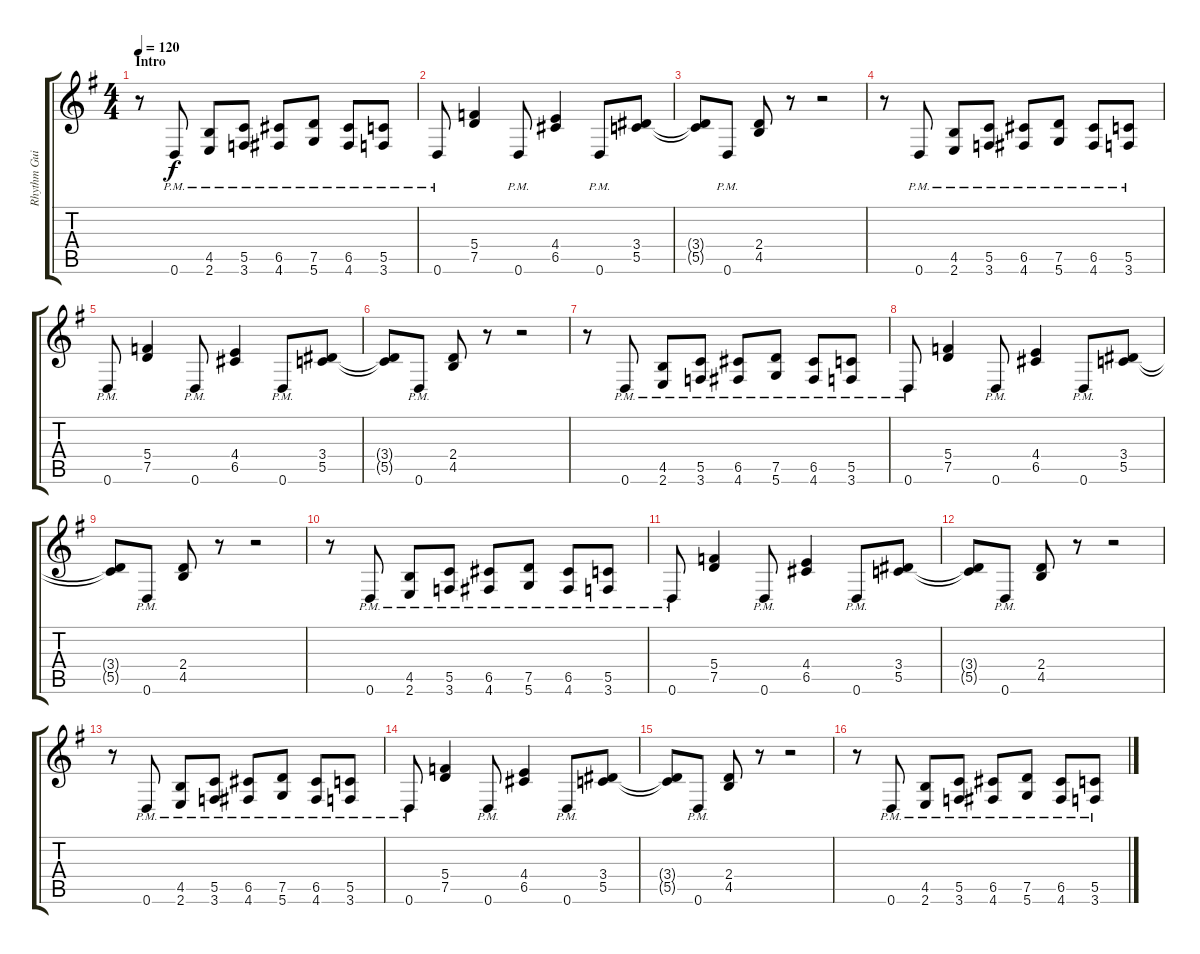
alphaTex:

\track ("Rhythm Guitar II" "Rhythm Gui") {instrument distortionguitar}
\staff {score tabs}
\tuning (D4 A3 F3 C3 G2 D2) {hide}
\ts (4 4)
\section ("" "Intro")
\tempo 120
\clef g2
\ks eminor
r.8{dy f instrument distortionguitar} 0.6{pm}.8 (4.5{pm} 2.6{pm}).8 (5.5{pm} 3.6{pm}).8 (6.5{pm} 4.6{pm}).8 (7.5{pm} 5.6{pm}).8 (6.5{pm} 4.6{pm}).8 (5.5{pm} 3.6{pm}).8 |
0.6{pm}.8 (5.4 7.5).4 0.6{pm}.8 (4.4 6.5).4 0.6{pm}.8 (3.4 5.5).8 |
(3.4{t} 5.5{t}).8 0.6{pm}.8 (2.4 4.5).8 r.8 r.2 |
r.8 0.6{pm}.8 (4.5{pm} 2.6{pm}).8 (5.5{pm} 3.6{pm}).8 (6.5{pm} 4.6{pm}).8 (7.5{pm} 5.6{pm}).8 (6.5{pm} 4.6{pm}).8 (5.5{pm} 3.6{pm}).8 |
0.6{pm}.8 (5.4 7.5).4 0.6{pm}.8 (4.4 6.5).4 0.6{pm}.8 (3.4 5.5).8 |
(3.4{t} 5.5{t}).8 0.6{pm}.8 (2.4 4.5).8 r.8 r.2 |
r.8 0.6{pm}.8 (4.5{pm} 2.6{pm}).8 (5.5{pm} 3.6{pm}).8 (6.5{pm} 4.6{pm}).8 (7.5{pm} 5.6{pm}).8 (6.5{pm} 4.6{pm}).8 (5.5{pm} 3.6{pm}).8 |
0.6{pm}.8 (5.4 7.5).4 0.6{pm}.8 (4.4 6.5).4 0.6{pm}.8 (3.4 5.5).8 |
(3.4{t} 5.5{t}).8 0.6{pm}.8 (2.4 4.5).8 r.8 r.2 |
r.8 0.6{pm}.8 (4.5{pm} 2.6{pm}).8 (5.5{pm} 3.6{pm}).8 (6.5{pm} 4.6{pm}).8 (7.5{pm} 5.6{pm}).8 (6.5{pm} 4.6{pm}).8 (5.5{pm} 3.6{pm}).8 |
0.6{pm}.8 (5.4 7.5).4 0.6{pm}.8 (4.4 6.5).4 0.6{pm}.8 (3.4 5.5).8 |
(3.4{t} 5.5{t}).8 0.6{pm}.8 (2.4 4.5).8 r.8 r.2 |
r.8 0.6{pm}.8 (4.5{pm} 2.6{pm}).8 (5.5{pm} 3.6{pm}).8 (6.5{pm} 4.6{pm}).8 (7.5{pm} 5.6{pm}).8 (6.5{pm} 4.6{pm}).8 (5.5{pm} 3.6{pm}).8 |
0.6{pm}.8 (5.4 7.5).4 0.6{pm}.8 (4.4 6.5).4 0.6{pm}.8 (3.4 5.5).8 |
(3.4{t} 5.5{t}).8 0.6{pm}.8 (2.4 4.5).8 r.8 r.2 |
r.8 0.6{pm}.8 (4.5{pm} 2.6{pm}).8 (5.5{pm} 3.6{pm}).8 (6.5{pm} 4.6{pm}).8 (7.5{pm} 5.6{pm}).8 (6.5{pm} 4.6{pm}).8 (5.5{pm} 3.6{pm}).8
